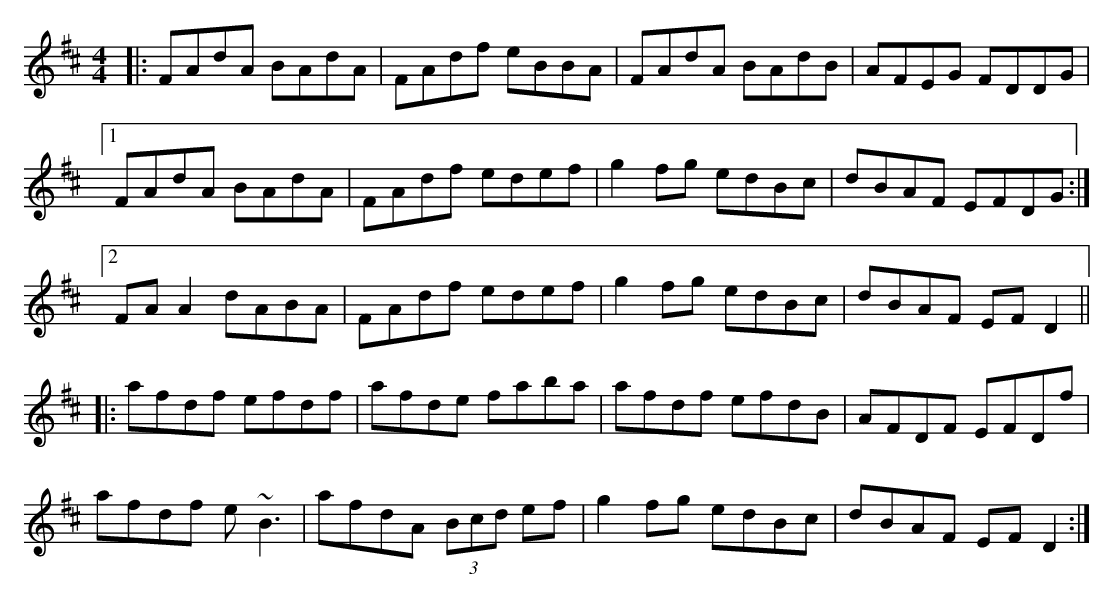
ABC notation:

X:1
M:4/4
K:D
|:FAdA BAdA|FAdf eBBA|FAdA BAdB|AFEG FDDG|
[1 FAdA BAdA|FAdf edef|g2 fg edBc|dBAF EFDG:|
[2 FA A2 dABA|FAdf edef|g2 fg edBc|dBAF EF D2||
|:afdf efdf|afde faba|afdf efdB|AFDF EFDf|
afdf e~B3|afdA (3Bcd ef|g2 fg edBc|dBAF EF D2:|
